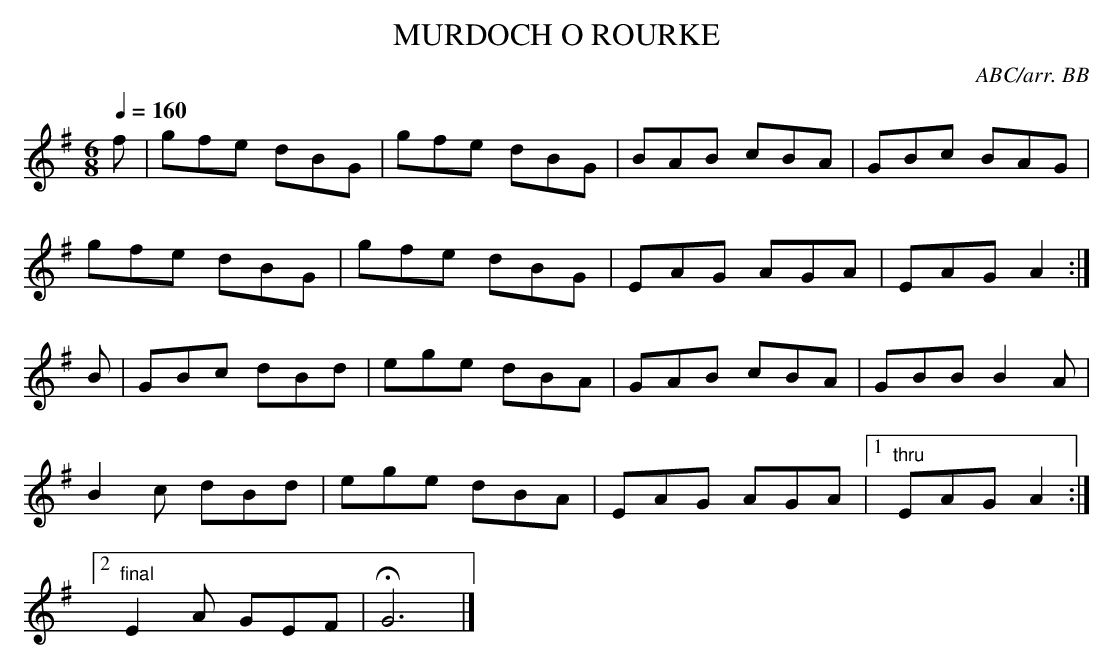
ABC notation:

X:1
T:MURDOCH O ROURKE
C:ABC/arr. BB
fact that this is actually a dance tune. I stand ready to be
educated on both counts. (Any chance this is a Carolan piece?)
Q:1/4=160
L:1/8
M:6/8
K:G
f|gfe dBG|gfe dBG|BAB cBA|GBc BAG|
gfe dBG|gfe dBG|EAG AGA|EAG A2 :|
B|GBc dBd|ege dBA|GAB cBA|GBB B2A|
B2c dBd|ege dBA|EAG AGA|1 "thru"EAG A2 :|
[2 "final"E2A GEF|HG6|]
